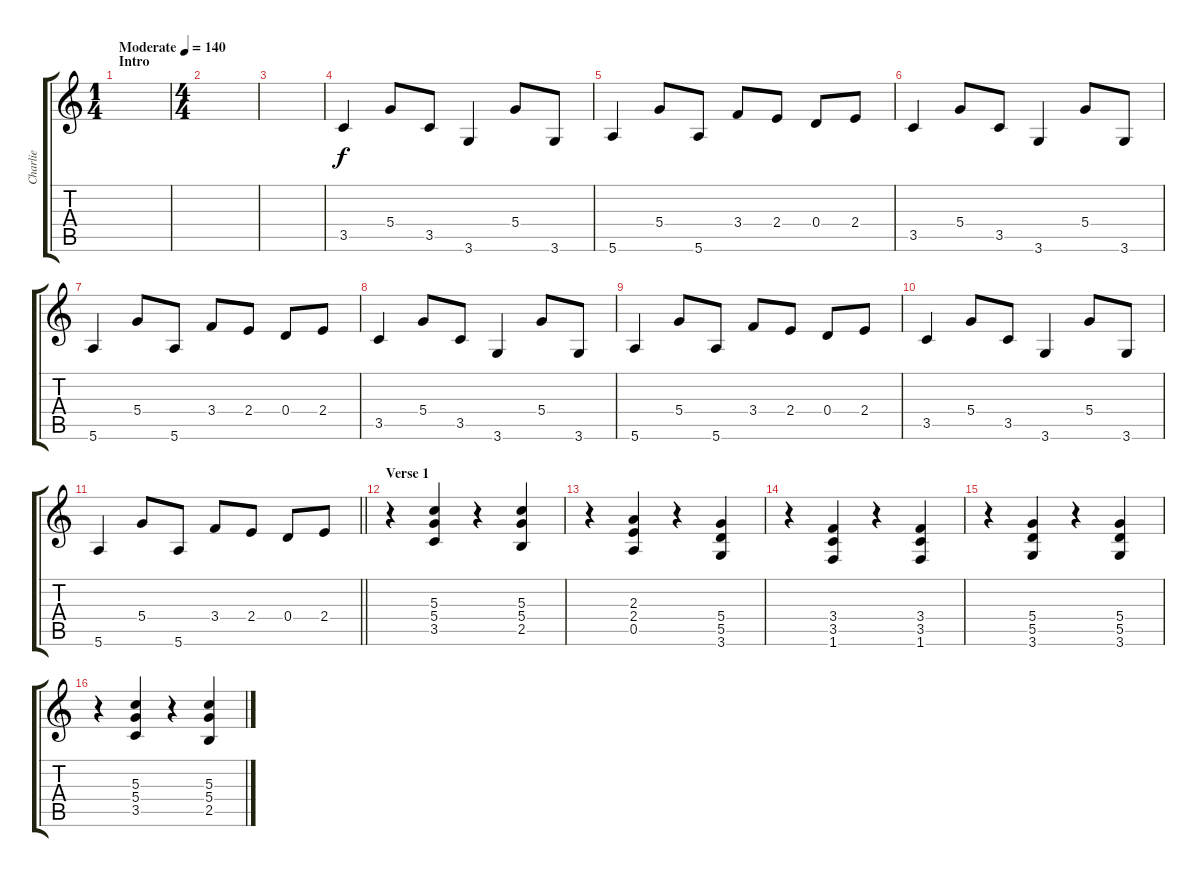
\track ("Charlie" "Charlie") {instrument electricguitarclean}
\staff {score tabs}
\tuning (E4 B3 G3 D3 A2 E2) {hide}
\ts (1 4)
\section ("" "Intro")
\tempo (140 "Moderate")
\clef g2
\ks c
|
\ts (4 4)
|
|
3.5.4 5.4.8 3.5.8 3.6.4 5.4.8 3.6.8 |
5.6.4 5.4.8 5.6.8 3.4.8 2.4.8 0.4.8 2.4.8 |
3.5.4 5.4.8 3.5.8 3.6.4 5.4.8 3.6.8 |
5.6.4 5.4.8 5.6.8 3.4.8{instrument overdrivenguitar} 2.4.8 0.4.8 2.4.8 |
3.5.4 5.4.8 3.5.8 3.6.4 5.4.8 3.6.8 |
5.6.4 5.4.8 5.6.8 3.4.8 2.4.8 0.4.8 2.4.8 |
3.5.4 5.4.8 3.5.8 3.6.4 5.4.8 3.6.8 |
\barLineRight lightlight
5.6.4 5.4.8 5.6.8 3.4.8 2.4.8 0.4.8 2.4.8 |
\section ("" "Verse 1")
r.4{instrument electricguitarclean} (5.3 5.4 3.5).4 r.4 (5.3 5.4 2.5).4 |
r.4 (2.3 2.4 0.5).4 r.4 (5.4 5.5 3.6).4 |
r.4 (3.4 3.5 1.6).4 r.4 (3.4 3.5 1.6).4 |
r.4 (5.4 5.5 3.6).4 r.4 (5.4 5.5 3.6).4 |
r.4 (5.3 5.4 3.5).4 r.4 (5.3 5.4 2.5).4
